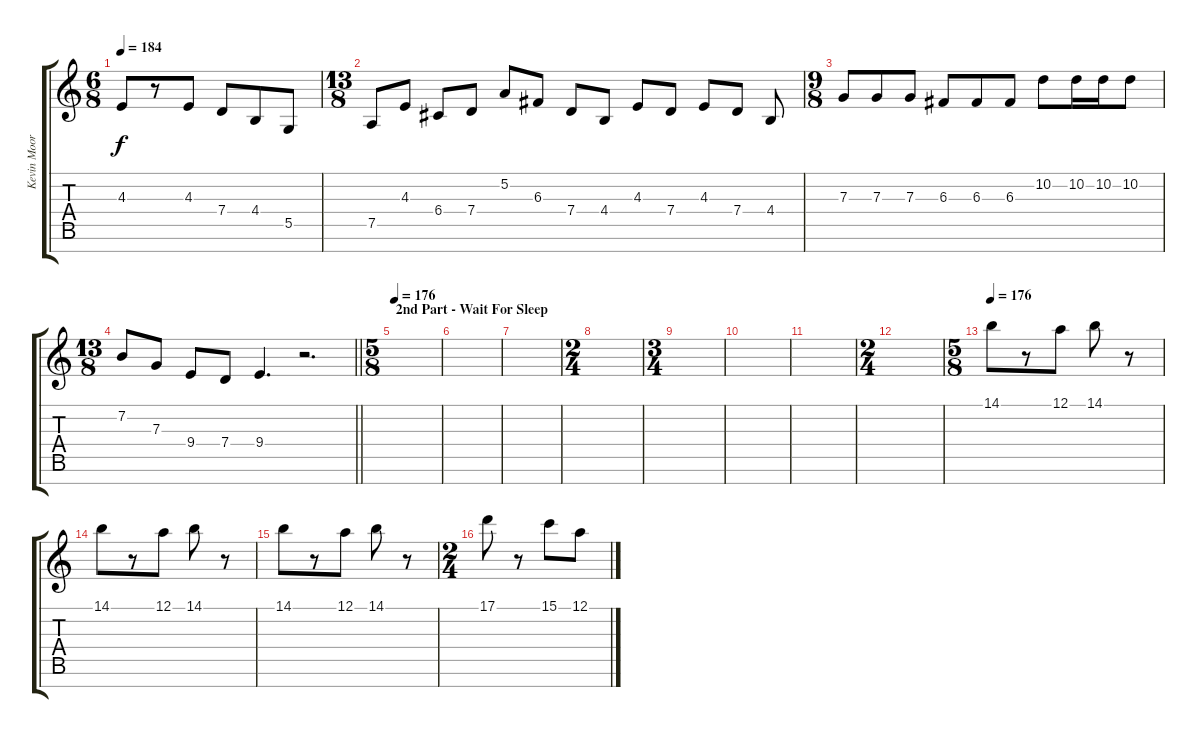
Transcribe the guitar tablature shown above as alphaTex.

\track ("Kevin Moore - 2" "Kevin Moor") {instrument voiceoohs}
\staff {score tabs}
\tuning (A4 E4 C4 G3 D3 A2 E2) {hide}
\ts (6 8)
\tempo 184
\clef g2
\ks c
4.3.8{dy f} r.8 4.3.8 7.4.8 4.4.8 5.5.8 |
\ts (13 8)
7.5.8 4.3.8 6.4.8 7.4.8 5.2.8 6.3.8 7.4.8 4.4.8 4.3.8 7.4.8 4.3.8 7.4.8 4.4.8 |
\ts (9 8)
7.3.8 7.3.8 7.3.8 6.3.8 6.3.8 6.3.8 10.2.8 10.2.16 10.2.16 10.2.8 |
\ts (13 8)
\barLineRight lightlight
7.2.8 7.3.8 9.4.8 7.4.8 9.4.4{d} r.2{d} |
\ts (5 8)
\section ("" "2nd Part - Wait For Sleep")
\tempo 176
|
|
|
\ts (2 4)
|
\ts (3 4)
|
|
|
\ts (2 4)
|
\ts (5 8)
\tempo 176
14.1.8 r.8 12.1.8 14.1.8 r.8 |
14.1.8 r.8 12.1.8 14.1.8 r.8 |
14.1.8 r.8 12.1.8 14.1.8 r.8 |
\ts (2 4)
17.1.8 r.8 15.1.8 12.1.8
